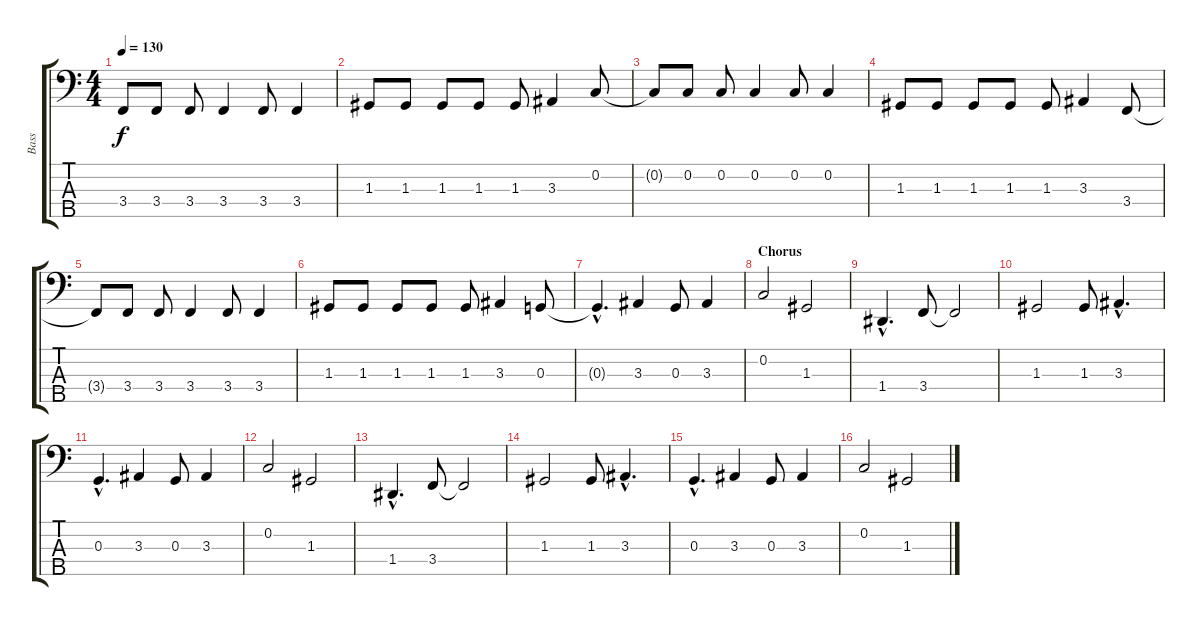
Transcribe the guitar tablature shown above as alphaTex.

\track ("Bass" "Bass") {instrument electricbassfinger}
\staff {score tabs}
\tuning (F2 C2 G1 D1 A0) {hide}
\ts (4 4)
\tempo 130
\clef f4
\ks c
3.4{t}.8{dy f} 3.4.8 3.4.8 3.4.4 3.4.8 3.4.4 |
1.3.8 1.3.8 1.3.8 1.3.8 1.3.8 3.3.4 0.2.8 |
0.2{t}.8 0.2.8 0.2.8 0.2.4 0.2.8 0.2.4 |
1.3.8 1.3.8 1.3.8 1.3.8 1.3.8 3.3.4 3.4.8 |
3.4{t}.8 3.4.8 3.4.8 3.4.4 3.4.8 3.4.4 |
1.3.8 1.3.8 1.3.8 1.3.8 1.3.8 3.3.4 0.3.8 |
0.3{hac t}.4{d} 3.3.4 0.3.8 3.3.4 |
\section ("" "Chorus")
0.2.2 1.3.2 |
1.4{hac}.4{d} 3.4.8 3.4{t}.2 |
1.3.2 1.3.8 3.3{hac}.4{d} |
0.3{hac}.4{d} 3.3.4 0.3.8 3.3.4 |
0.2.2 1.3.2 |
1.4{hac}.4{d} 3.4.8 3.4{t}.2 |
1.3.2 1.3.8 3.3{hac}.4{d} |
0.3{hac}.4{d} 3.3.4 0.3.8 3.3.4 |
0.2.2 1.3.2
